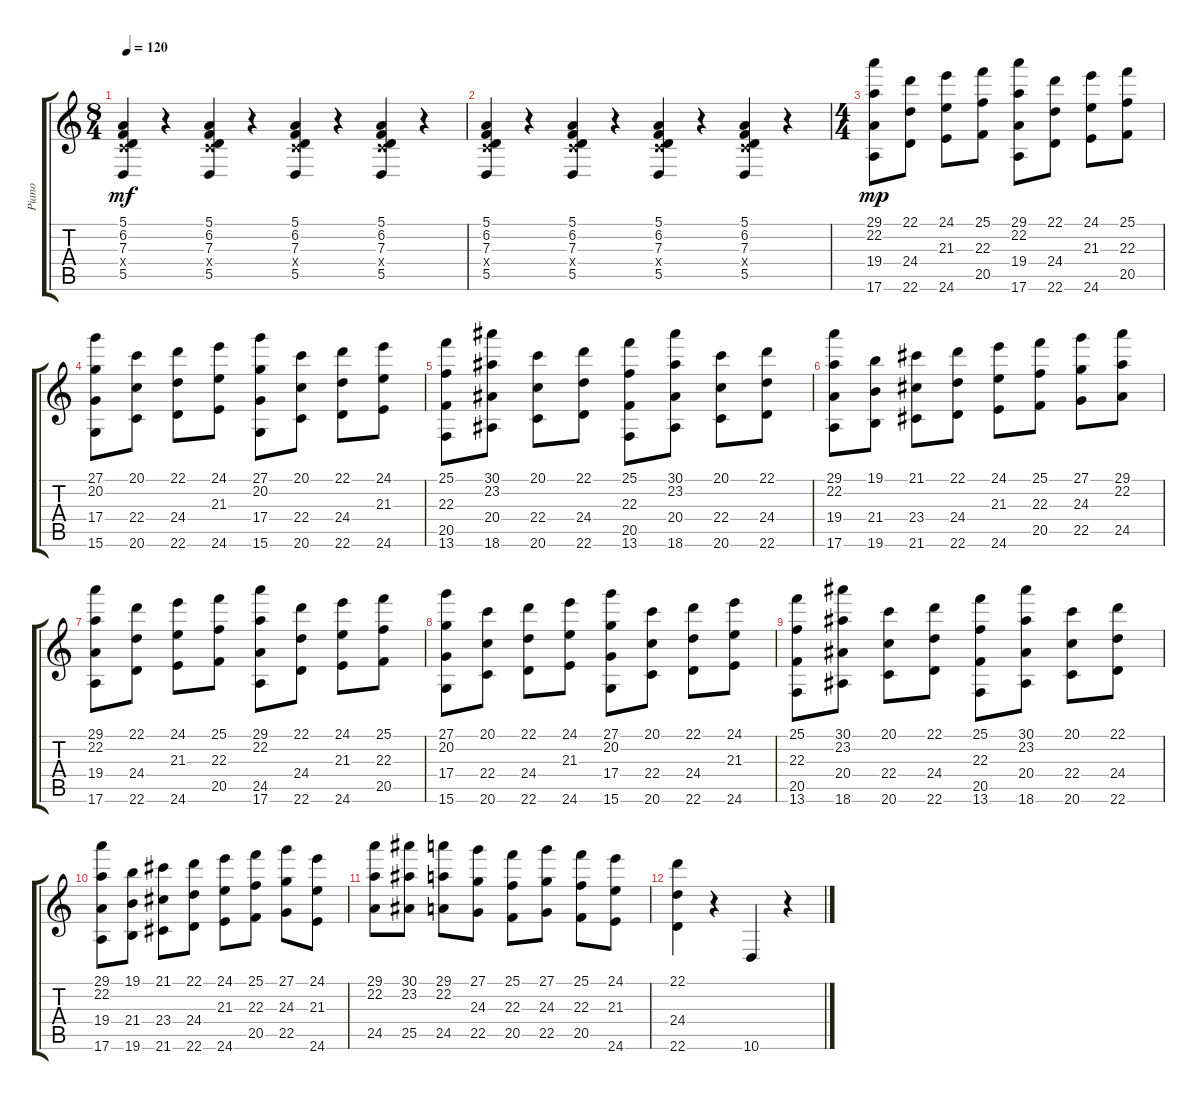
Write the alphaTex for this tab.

\track ("Piano" "Piano") {instrument acousticgrandpiano}
\staff {score tabs}
\tuning (E4 B3 G3 D3 A2 E2) {hide}
\ts (8 4)
\tempo 120
\clef g2
\ks c
(5.1 6.2 7.3 10.4{x} 5.5).4{dy mf} r.4 (5.1 6.2 7.3 10.4{x} 5.5).4 r.4 (5.1 6.2 7.3 10.4{x} 5.5).4 r.4 (5.1 6.2 7.3 10.4{x} 5.5).4 r.4 |
(5.1 6.2 7.3 10.4{x} 5.5).4 r.4 (5.1 6.2 7.3 10.4{x} 5.5).4 r.4 (5.1 6.2 7.3 10.4{x} 5.5).4 r.4 (5.1 6.2 7.3 10.4{x} 5.5).4 r.4 |
\ts (4 4)
(29.1 22.2 19.4 17.6).8{dy mp} (22.1 24.4 22.6).8 (24.1 21.3 24.6).8 (25.1 22.3 20.5).8 (29.1 22.2 19.4 17.6).8 (22.1 24.4 22.6).8 (24.1 21.3 24.6).8 (25.1 22.3 20.5).8 |
(27.1 20.2 17.4 15.6).8 (20.1 22.4 20.6).8 (22.1 24.4 22.6).8 (24.1 21.3 24.6).8 (27.1 20.2 17.4 15.6).8 (20.1 22.4 20.6).8 (22.1 24.4 22.6).8 (24.1 21.3 24.6).8 |
(25.1 22.3 20.5 13.6).8 (30.1 23.2 20.4 18.6).8 (20.1 22.4 20.6).8 (22.1 24.4 22.6).8 (25.1 22.3 20.5 13.6).8 (30.1 23.2 20.4 18.6).8 (20.1 22.4 20.6).8 (22.1 24.4 22.6).8 |
(29.1 22.2 19.4 17.6).8 (19.1 21.4 19.6).8 (21.1 23.4 21.6).8 (22.1 24.4 22.6).8 (24.1 21.3 24.6).8 (25.1 22.3 20.5).8 (27.1 24.3 22.5).8 (29.1 22.2 24.5).8 |
(29.1 22.2 19.4 17.6).8 (22.1 24.4 22.6).8 (24.1 21.3 24.6).8 (25.1 22.3 20.5).8 (29.1 22.2 24.5 17.6).8 (22.1 24.4 22.6).8 (24.1 21.3 24.6).8 (25.1 22.3 20.5).8 |
(27.1 20.2 17.4 15.6).8 (20.1 22.4 20.6).8 (22.1 24.4 22.6).8 (24.1 21.3 24.6).8 (27.1 20.2 17.4 15.6).8 (20.1 22.4 20.6).8 (22.1 24.4 22.6).8 (24.1 21.3 24.6).8 |
(25.1 22.3 20.5 13.6).8 (30.1 23.2 20.4 18.6).8 (20.1 22.4 20.6).8 (22.1 24.4 22.6).8 (25.1 22.3 20.5 13.6).8 (30.1 23.2 20.4 18.6).8 (20.1 22.4 20.6).8 (22.1 24.4 22.6).8 |
(29.1 22.2 19.4 17.6).8 (19.1 21.4 19.6).8 (21.1 23.4 21.6).8 (22.1 24.4 22.6).8 (24.1 21.3 24.6).8 (25.1 22.3 20.5).8 (27.1 24.3 22.5).8 (24.1 21.3 24.6).8 |
(29.1 22.2 24.5).8 (30.1 23.2 25.5).8 (29.1 22.2 24.5).8 (27.1 24.3 22.5).8 (25.1 22.3 20.5).8 (27.1 24.3 22.5).8 (25.1 22.3 20.5).8 (24.1 21.3 24.6).8 |
(22.1 24.4 22.6).4 r.4 10.6.4 r.4
